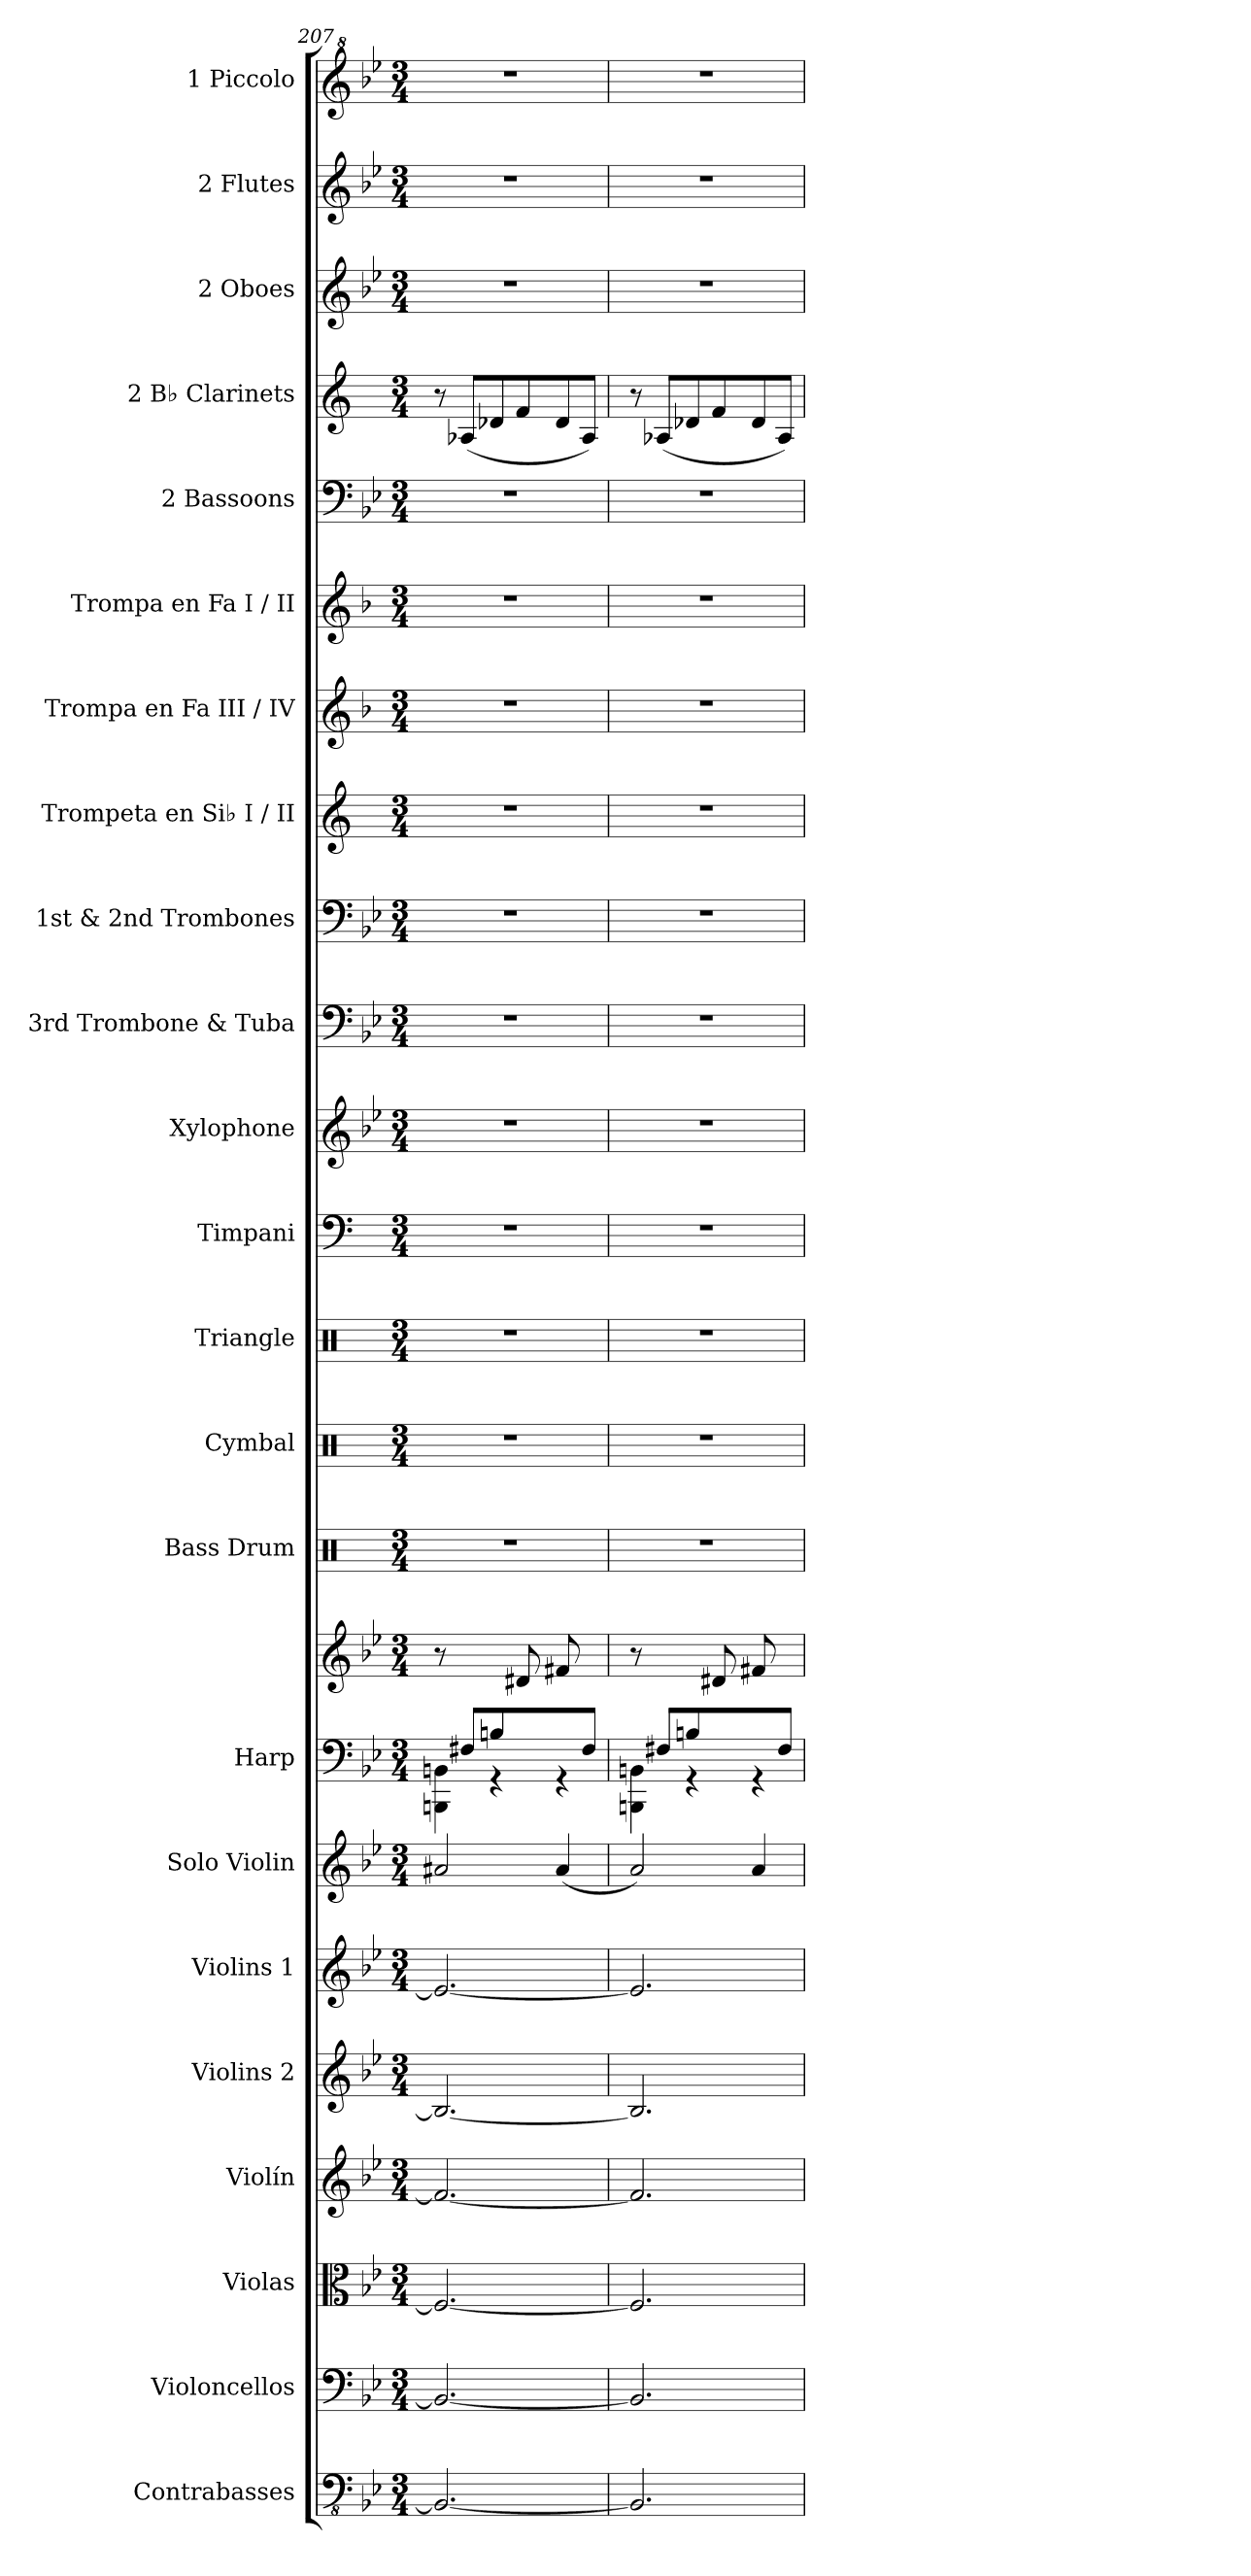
**kern	**kern	**kern	**kern	**kern	**kern	**kern	**kern	**kern	**kern	**kern	**kern	**kern	**kern	**kern	**kern	**kern	**kern	**kern	**kern	**kern	**kern	**kern	**kern
*part23	*part22	*part21	*part20	*part19	*part18	*part17	*part16	*part16	*part15	*part14	*part13	*part12	*part11	*part10	*part9	*part8	*part7	*part6	*part5	*part4	*part3	*part2	*part1
*staff24	*staff23	*staff22	*staff21	*staff20	*staff19	*staff18	*staff17	*staff16	*staff15	*staff14	*staff13	*staff12	*staff11	*staff10	*staff9	*staff8	*staff7	*staff6	*staff5	*staff4	*staff3	*staff2	*staff1
*I"Contrabasses	*I"Violoncellos	*I"Violas	*I"Violín	*I"Violins 2	*I"Violins 1	*I"Solo Violin	*I"Harp	*	*I"Bass Drum	*I"Cymbal	*I"Triangle	*I"Timpani	*I"Xylophone	*I"3rd Trombone     &amp; Tuba	*I"1st &amp; 2nd Trombones	*I"Trompeta en Si♭  I / II	*I"Trompa en Fa   III / IV	*I"Trompa en Fa I / II	*I"2 Bassoons	*I"2 B♭ Clarinets	*I"2 Oboes	*I"2 Flutes	*I"1 Piccolo
*I'Cbs.	*I'Vlcs.	*I'Vlas.	*I'Vln.	*I'Vlns. 2	*I'Vlns. 1	*I'S. Vln.	*I'Hrp.	*	*I'B. Dr.	*I'Cym.	*I'Trgl.	*I'Timp.	*I'Xyl.	*I'3rd Trb. &amp; Tba.	*I'1st &amp; 2nd    Trbs.	*I'Tpt. Si♭  I / II	*I'Trmp. Fa   III / IV	*I'Trmp. Fa I / II	*I'2 Bsns.	*I'2 B♭ Cls.	*I'2 Obs.	*I'2 Fls.	*I'1 Picc.
*clefFv4	*clefF4	*clefC3	*clefG2	*clefG2	*clefG2	*clefG2	*clefF4	*clefG2	*clefX	*clefX	*clefX	*clefF4	*clefG2	*clefF4	*clefF4	*clefG2	*clefG2	*clefG2	*clefF4	*clefG2	*clefG2	*clefG2	*clefG^2
*	*	*	*	*	*	*	*	*	*	*	*	*	*ITrd-7c-12	*	*	*ITrd1c2	*ITrd4c7	*ITrd4c7	*	*ITrd1c2	*	*	*ITrd-7c-12
*k[b-e-]	*k[b-e-]	*k[b-e-]	*k[b-e-]	*k[b-e-]	*k[b-e-]	*k[b-e-]	*k[b-e-]	*k[b-e-]	*k[]	*k[]	*k[]	*k[]	*k[b-e-]	*k[b-e-]	*k[b-e-]	*k[b-e-]	*k[b-e-]	*k[b-e-]	*k[b-e-]	*k[b-e-]	*k[b-e-]	*k[b-e-]	*k[b-e-]
*M3/4	*M3/4	*M3/4	*M3/4	*M3/4	*M3/4	*M3/4	*M3/4	*M3/4	*M3/4	*M3/4	*M3/4	*M3/4	*M3/4	*M3/4	*M3/4	*M3/4	*M3/4	*M3/4	*M3/4	*M3/4	*M3/4	*M3/4	*M3/4
=207	=207	=207	=207	=207	=207	=207	=207	=207	=207	=207	=207	=207	=207	=207	=207	=207	=207	=207	=207	=207	=207	=207	=207
*	*	*	*	*	*	*	*^	*	*	*	*	*	*	*	*	*	*	*	*	*	*	*	*
2.BBB/_	2.BB/_	2.F#/_	2.f#/_	2.B/_	2.e-/_	2a#X/	8ryy	4BBBn\ 4BBn\	8r	2.r	2.r	2.r	2.r	2.r	2.r	2.r	2.r	2.r	2.r	2.r	8r	2.r	2.r	2.r
.	.	.	.	.	.	.	8F#X/L	.	4ryy	.	.	.	.	.	.	.	.	.	.	.	(<8G-X/L	.	.	.
.	.	.	.	.	.	.	8Bn/	4r	.	.	.	.	.	.	.	.	.	.	.	.	8c-X/	.	.	.
.	.	.	.	.	.	.	4ryy	.	8d#X/	.	.	.	.	.	.	.	.	.	.	.	8e-/	.	.	.
.	.	.	.	.	.	(<4a#/	.	4r	8f#X/	.	.	.	.	.	.	.	.	.	.	.	8c-/	.	.	.
.	.	.	.	.	.	.	8F#/J	.	8ryy	.	.	.	.	.	.	.	.	.	.	.	8G-/J)	.	.	.
=208	=208	=208	=208	=208	=208	=208	=208	=208	=208	=208	=208	=208	=208	=208	=208	=208	=208	=208	=208	=208	=208	=208	=208	=208
2.BBB/]	2.BB/]	2.F#/]	2.f#/]	2.B/]	2.e-/]	2a/)	8ryy	4BBBn\ 4BBn\	8r	2.r	2.r	2.r	2.r	2.r	2.r	2.r	2.r	2.r	2.r	2.r	8r	2.r	2.r	2.r
.	.	.	.	.	.	.	8F#X/L	.	4ryy	.	.	.	.	.	.	.	.	.	.	.	(<8G-X/L	.	.	.
.	.	.	.	.	.	.	8Bn/	4r	.	.	.	.	.	.	.	.	.	.	.	.	8c-X/	.	.	.
.	.	.	.	.	.	.	4ryy	.	8d#X/	.	.	.	.	.	.	.	.	.	.	.	8e-/	.	.	.
.	.	.	.	.	.	4a/	.	4r	8f#X/	.	.	.	.	.	.	.	.	.	.	.	8c-/	.	.	.
.	.	.	.	.	.	.	8F#/J	.	8ryy	.	.	.	.	.	.	.	.	.	.	.	8G-/J)	.	.	.
*	*	*	*	*	*	*	*v	*v	*	*	*	*	*	*	*	*	*	*	*	*	*	*	*	*
=	=	=	=	=	=	=	=	=	=	=	=	=	=	=	=	=	=	=	=	=	=	=	=
*-	*-	*-	*-	*-	*-	*-	*-	*-	*-	*-	*-	*-	*-	*-	*-	*-	*-	*-	*-	*-	*-	*-	*-
